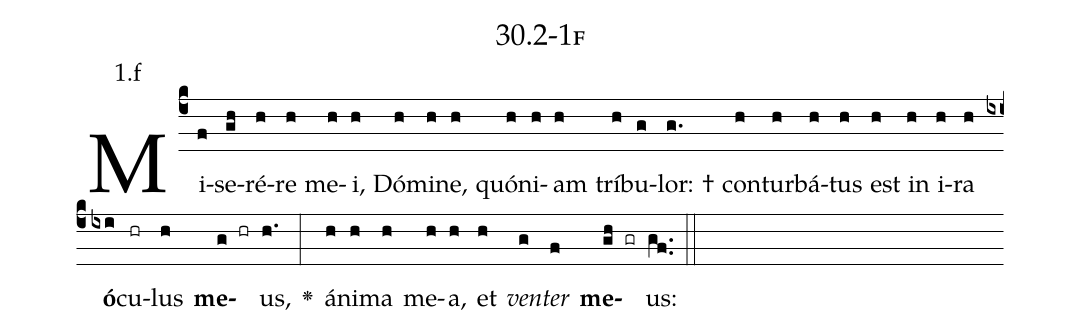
name: 30.2-1f;
annotation: 1.f;
%%
(c4)Mi(f)se(gh)ré(h)re(h) me(h)i,(h) Dó(h)mi(h)ne,(h) quón(h)i(h)am(h) trí(h)bu(g)lor: †(g.) con(h)tur(h)bá(h)tus(h) est(h) in(h) i(h)ra(h) <b>ó</b>(ixi)cu(hr)lus(h) <b>me</b>(g hr)us,(h.) <v>\greheightstar</v>(:) á(h)ni(h)ma(h) me(h)a,(h) et(h) <i>ven</i>(g)<i>ter</i>(f) <b>me</b>(gh gr)us:(gf..) (::)


%E(h) u(h) o(g) u(f) a(gh) e.(gf..) (::)
